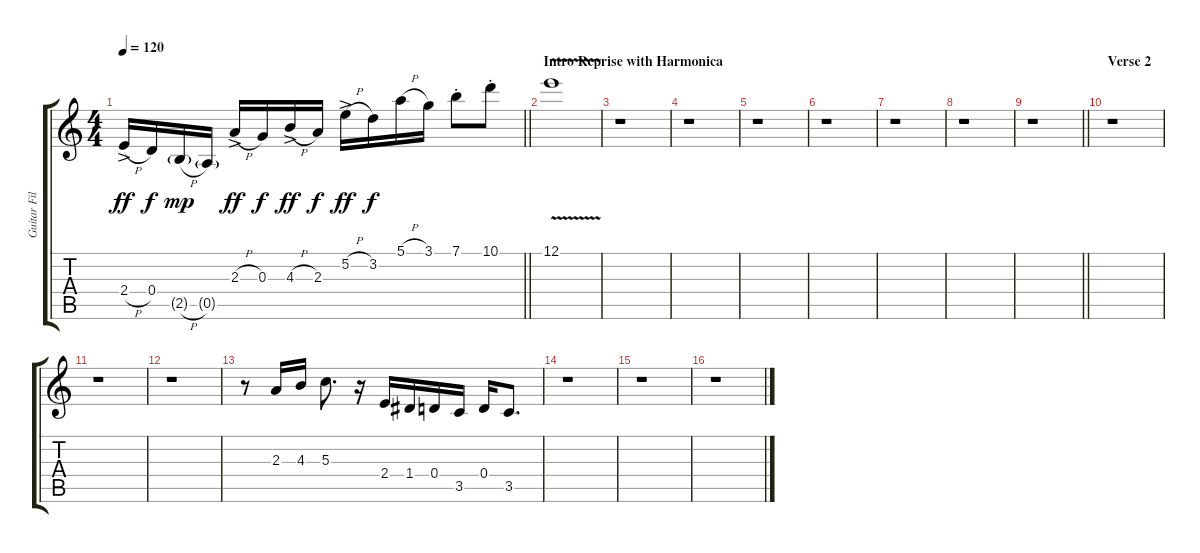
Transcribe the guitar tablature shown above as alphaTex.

\track ("Guitar Fills" "Guitar Fil") {instrument overdrivenguitar}
\staff {score tabs}
\tuning (E4 B3 G3 D3 A2 E2) {hide}
\ts (4 4)
\tempo 120
\clef g2
\barLineRight lightlight
\ks c
2.4{h ac}.16{dy ff} 0.4.16{dy f} 2.5{h g}.16{dy mp} 0.5{g}.16 2.3{h ac}.16{dy ff} 0.3.16{dy f} 4.3{h ac}.16{dy ff} 2.3.16{dy f} 5.2{h ac}.16{dy ff} 3.2.16{dy f} 5.1{h}.16 3.1.16 7.1{st}.8 10.1{st}.8 |
\section ("" "Intro Reprise with Harmonica")
12.1{v}.1 |
r.1 |
r.1 |
r.1 |
r.1 |
r.1 |
r.1 |
\barLineRight lightlight
r.1 |
\section ("" "Verse 2")
r.1 |
r.1 |
r.1 |
r.8{volume 12} 2.3.16 4.3.16 5.3.8{d} r.16 2.4.16 1.4.16 0.4.16 3.5.16 0.4.16 3.5.8{d} |
r.1 |
r.1 |
r.1
